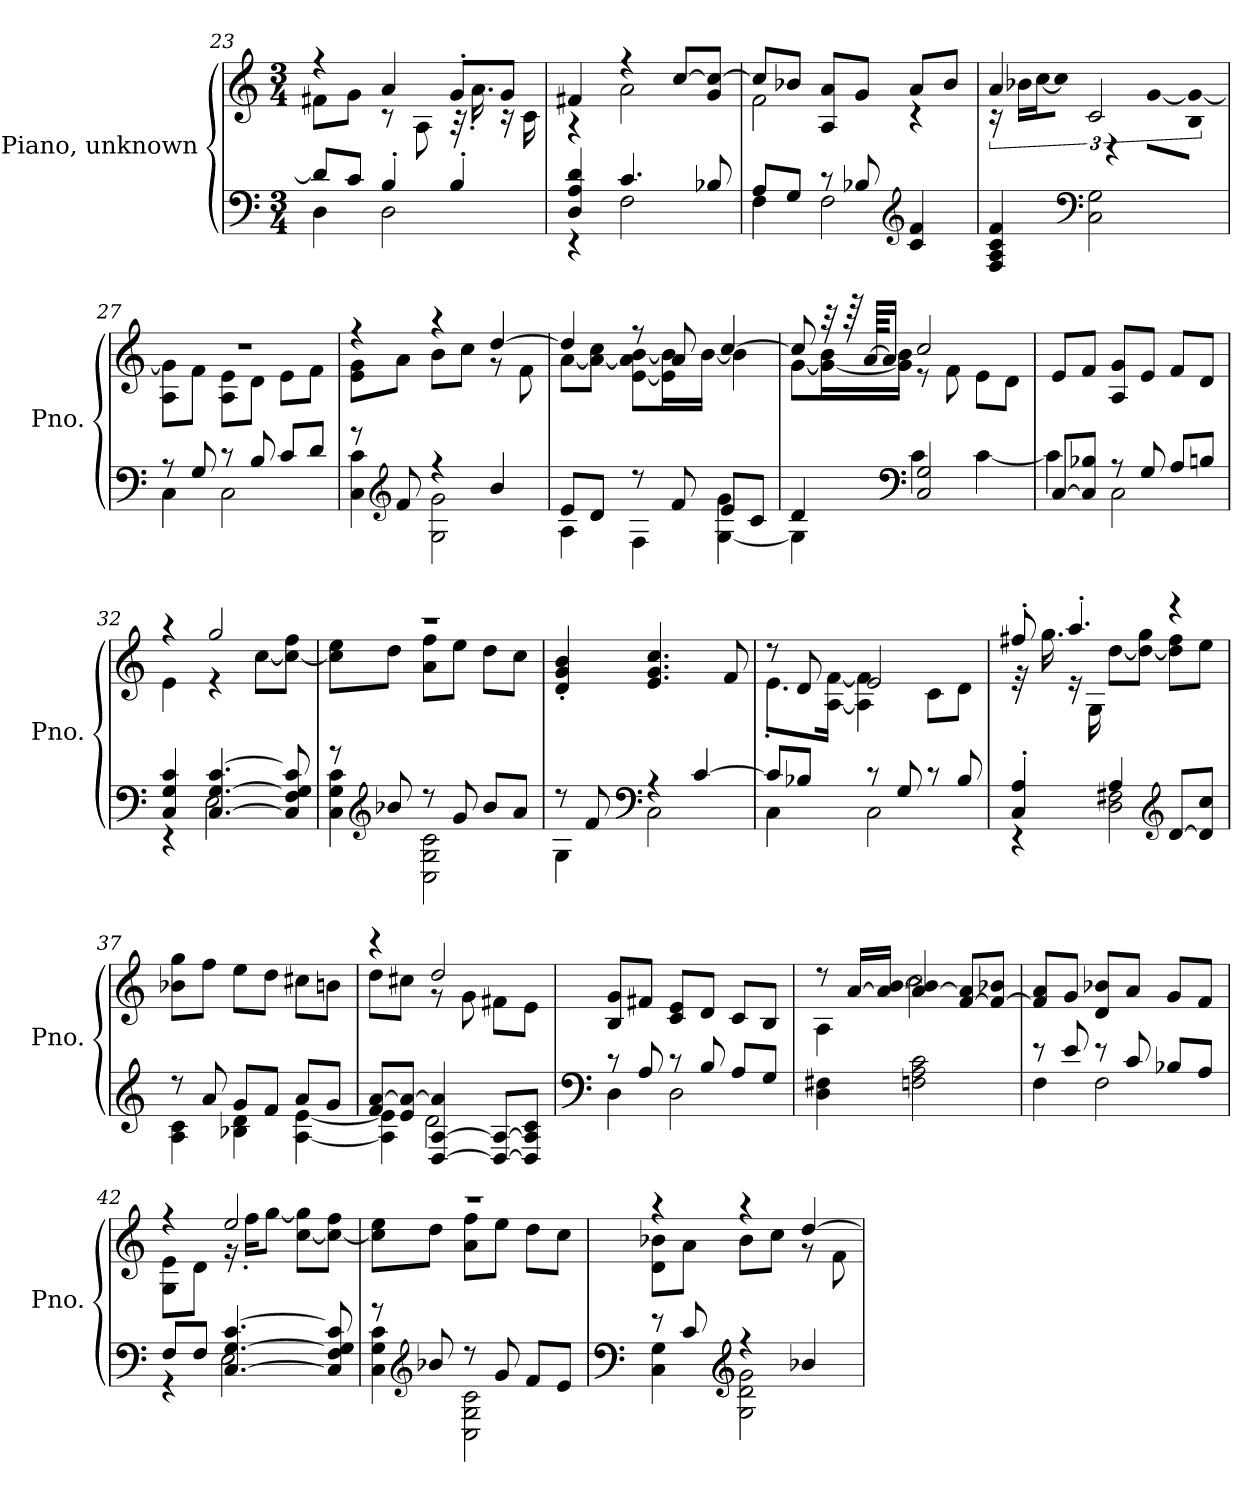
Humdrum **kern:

**kern	**kern
*part1	*part1
*staff2	*staff1
*I"Piano, unknown	*
*I'Pno.	*
*clefF4	*clefG2
*k[]	*k[]
*M3/4	*M3/4
=23	=23
*^	*^
8d/L]	4D\	4r	8f#X\L
8c/J	.	.	8g\J
4B'/	2D\	4a/	8r
.	.	.	8A\
4B'/	.	8g'/L	32r
.	.	.	16.a'\
.	.	8g/J	16r
.	.	.	16c\
=24	=24	=24	=24
4D/ 4A/ 4d/	4r	4f#X/	4r
4.c/	2F\	4r	2a\
.	.	[8cc/L	.
8B-X/	.	8g/ 8cc/_J	.
=25	=25	=25	=25
8A/L	4F\	8cc/L]	2f\
8G/J	.	8b-X/J	.
8r	2F\	8A/ 8a/L	.
8B-X/	.	8g/J	.
*clefG2	*	*	*
4c/ 4f/	.	8a/L	4r
.	.	8b-/J	.
*v	*v	*	*
!!LO:LB:g=z	!!
=26	=26	=26
4F/ 4A/ 4c/ 4f/	4a/	24r
.	.	24b-X\LL
.	.	[24cc\J
.	.	8cc\J]
*clefF4	*	*
2C\ 2G\	2c/	4r
.	.	[8g\L
.	.	8B\ 8g\_J
=27	=27	=27
*^	*	*
8r	4C\	2.r	8A\ 8g\]L
8G/	.	.	8f\J
8r	2C\	.	8A\ 8e\L
8B/	.	.	8d\J
8c/L	.	.	8e\L
8d/J	.	.	8f\J
=28	=28	=28	=28
8r	4C\ 4c\	4r	8e\ 8g\L
*clefG2	*	*	*
8f/	.	.	8a\J
4r	2G\ 2g\	4r	8b\L
.	.	.	8cc\J
4b/	.	[4dd/	8r
.	.	.	8f\
=29	=29	=29	=29
8e/L	4A\	4dd/]	[8a\L
8d/J	.	.	8a\_ 8cc\J
8r	4F\	8r	[8e\ 8a\] [8b\L
8f/	.	8a/	16e\] 16b\]L
.	.	.	[16b\JJ
8e/L	[4G\ 4g\	[4cc/	4b\]
8c/J	.	.	.
!!LO:PB:g=z	!!
=30	=30	=30	=30
4d/	4G\]	8cc/]	[8g\L
.	.	32r	16g\_ 16b\L
.	.	64r	.
.	.	[64a/KKLL	.
.	.	16a/JJ]	16g\] 16b\JJ
*clefF4	*	*	*
2C/ 2G/	4c\	2cc/	8r
.	.	.	8f\
.	[4c\	.	8e\L
.	.	.	8d\J
*	*	*v	*v
=31	=31	=31
[8C/L	4c\]	8e/L
8C/] 8B-X/J	.	8f/J
8r	2C\	8A/ 8g/L
8G/	.	8e/J
8A/L	.	8f/L
8Bn/J	.	8d/J
=32	=32	=32
*	*	*^
4C/ 4G/ 4c/	4r	4r	4e\
[4.C/ [4.G/ [4.c/	2E\	2gg/	4r
.	.	.	[8cc\L
8C/] 8F/ 8G/] 8c/]	.	.	8cc\_ 8ff\J
=33	=33	=33	=33
8r	4C\ 4G\ 4c\	2.r	8cc\] 8ee\L
*clefG2	*	*	*
8b-X/	.	.	8dd\J
8r	2C\ 2G\ 2c\	.	8a\ 8ff\L
8g/	.	.	8ee\J
8b-/L	.	.	8dd\L
8a/J	.	.	8cc\J
*	*	*v	*v
!!LO:LB:g=z
=34	=34	=34
8r	4G\	4d/' 4g/' 4b/'
8f/	.	.
*clefF4	*	*
4r	2C\	4.e/ 4.g/ 4.cc/
[4c/	.	.
.	.	8f/
=35	=35	=35
*	*	*^
8c/L]	4C\	8r	8.e'\L
8B-X/J	.	8d/	.
.	.	.	[16A\ [16f\Jk
8r	2C\	2e/	4A\] 4f\]
8G/	.	.	.
8r	.	.	8c\L
8B-/	.	.	8d\J
=36	=36	=36	=36
4C/' 4A/'	4r	8ff#X'/	32r
.	.	.	16.gg\
.	.	4.aa'/	16r
.	.	.	16G\
4A/	2D\ 2F#X\	.	[8dd\L
.	.	.	8dd\_ 8gg\J
*clefG2	*	*	*
[8d/L	.	4r	8dd\] 8ff#\L
8d/] 8cc/J	.	.	8ee\J
*	*	*v	*v
=37	=37	=37
8r	4A\ 4c\	8b-X\ 8gg\L
8a/	.	8ff\J
8g/L	4B-X\ 4d\	8ee\L
8f/J	.	8dd\J
8a/L	[4A\ [4e\	8cc#X\L
8g/J	.	8bn\J
!!LO:LB:g=z
=38	=38	=38
*	*	*^
8f/ [8a/L	4A\] 4e\]	4r	8dd\L
8e/ 8a/_J	.	.	8cc#X\J
[4D/ [4A/ 4a/]	2d\	2dd/	8r
.	.	.	8g\
8D/_ 8A/_L	.	.	8f#X\L
8D/] 8A/] 8c/J	.	.	8e\J
*	*	*v	*v
=39	=39	=39
*clefF4	*	*
8r	4D\	8B/ 8g/L
8A/	.	8f#X/J
8r	2D\	8c/ 8e/L
8B/	.	8d/J
8A/L	.	8c/L
8G/J	.	8B/J
*v	*v	*
=40	=40
*	*^
4D\ 4F#X\	8r	4A\
.	[16a/LL	.
.	16a/_ [16b/JJ	.
2Fn\ 2A\ 2c\	4a/_ 4b/]	2cc\
.	[8f/ 8a/]L	.
.	8f/_ 8b-X/J	.
*	*v	*v
=41	=41
*^	*
8r	4F\	8f/] 8a/L
8e/	.	8g/J
8r	2F\	8d/ 8b-X/L
8c/	.	8a/J
8B-X/L	.	8g/L
8A/J	.	8f/J
!!LO:LB:g=z
=42	=42	=42
*	*	*^
8F/L	4r	4r	8G\ 8e\L
8F/J	.	.	8d\J
[4.C/ [4.G/ [4.c/	2E\	2ee/	16r
.	.	.	16ff'\KL
.	.	.	[8gg\J
.	.	.	[8cc\ 8gg\]L
8C/] 8F/ 8G/] 8c/]	.	.	8cc\_ 8ff\J
=43	=43	=43	=43
8r	4C\ 4G\ 4c\	2.r	8cc\] 8ee\L
*clefG2	*	*	*
8b-X/	.	.	8dd\J
8r	2C\ 2G\ 2c\	.	8a\ 8ff\L
8g/	.	.	8ee\J
8f/L	.	.	8dd\L
8e/J	.	.	8cc\J
=44	=44	=44	=44
*clefF4	*	*	*
8r	4C\ 4G\	4r	8d\ 8b-X\L
8c/	.	.	8a\J
*clefG2	*	*	*
4r	2G\ 2d\ 2g\	4r	8b-\L
.	.	.	8cc\J
4b-X/	.	[4dd/	8r
.	.	.	8f\
*v	*v	*	*
*	*v	*v
=	=
*-	*-
